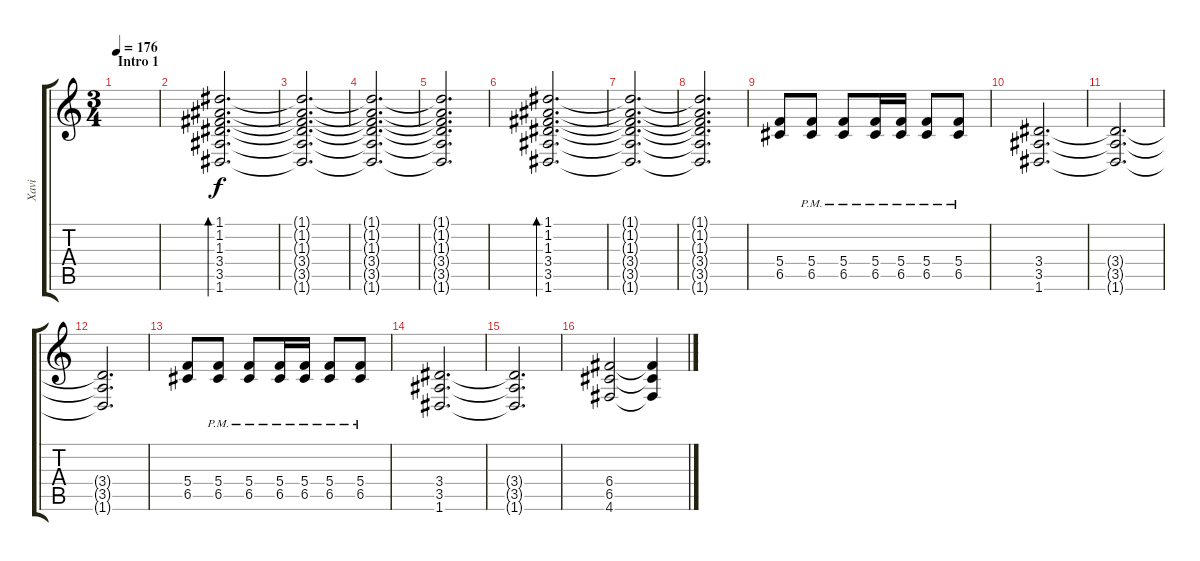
\track ("Xavi" "Xavi") {instrument distortionguitar}
\staff {score tabs}
\tuning (D4 A3 F3 C3 G2 D2) {hide}
\ts (3 4)
\section ("" "Intro 1")
\tempo 176
\clef g2
\ks c
|
(1.1 1.2 1.3 3.4 3.5 1.6).2{d bd 240} |
(1.1{t} 1.2{t} 1.3{t} 3.4{t} 3.5{t} 1.6{t}).2{d} |
(1.1{t} 1.2{t} 1.3{t} 3.4{t} 3.5{t} 1.6{t}).2{d} |
(1.1{t} 1.2{t} 1.3{t} 3.4{t} 3.5{t} 1.6{t}).2{d} |
(1.1 1.2 1.3 3.4 3.5 1.6).2{d bd 240} |
(1.1{t} 1.2{t} 1.3{t} 3.4{t} 3.5{t} 1.6{t}).2{d} |
(1.1{t} 1.2{t} 1.3{t} 3.4{t} 3.5{t} 1.6{t}).2{d} |
(5.4 6.5).8{dy f volume 13 instrument distortionguitar} (5.4{pm} 6.5{pm}).8 (5.4{pm} 6.5{pm}).8 (5.4{pm} 6.5{pm}).16 (5.4{pm} 6.5{pm}).16 (5.4{pm} 6.5{pm}).8 (5.4{pm} 6.5{pm}).8 |
(3.4 3.5 1.6).2{d} |
(3.4{t} 3.5{t} 1.6{t}).2{d} |
(3.4{t} 3.5{t} 1.6{t}).2{d} |
(5.4 6.5).8 (5.4{pm} 6.5{pm}).8 (5.4{pm} 6.5{pm}).8 (5.4{pm} 6.5{pm}).16 (5.4{pm} 6.5{pm}).16 (5.4{pm} 6.5{pm}).8 (5.4{pm} 6.5{pm}).8 |
(3.4 3.5 1.6).2{d} |
(3.4{t} 3.5{t} 1.6{t}).2{d} |
(6.4 6.5 4.6).2 (6.4{t} 6.5{t} 4.6{t}).4
